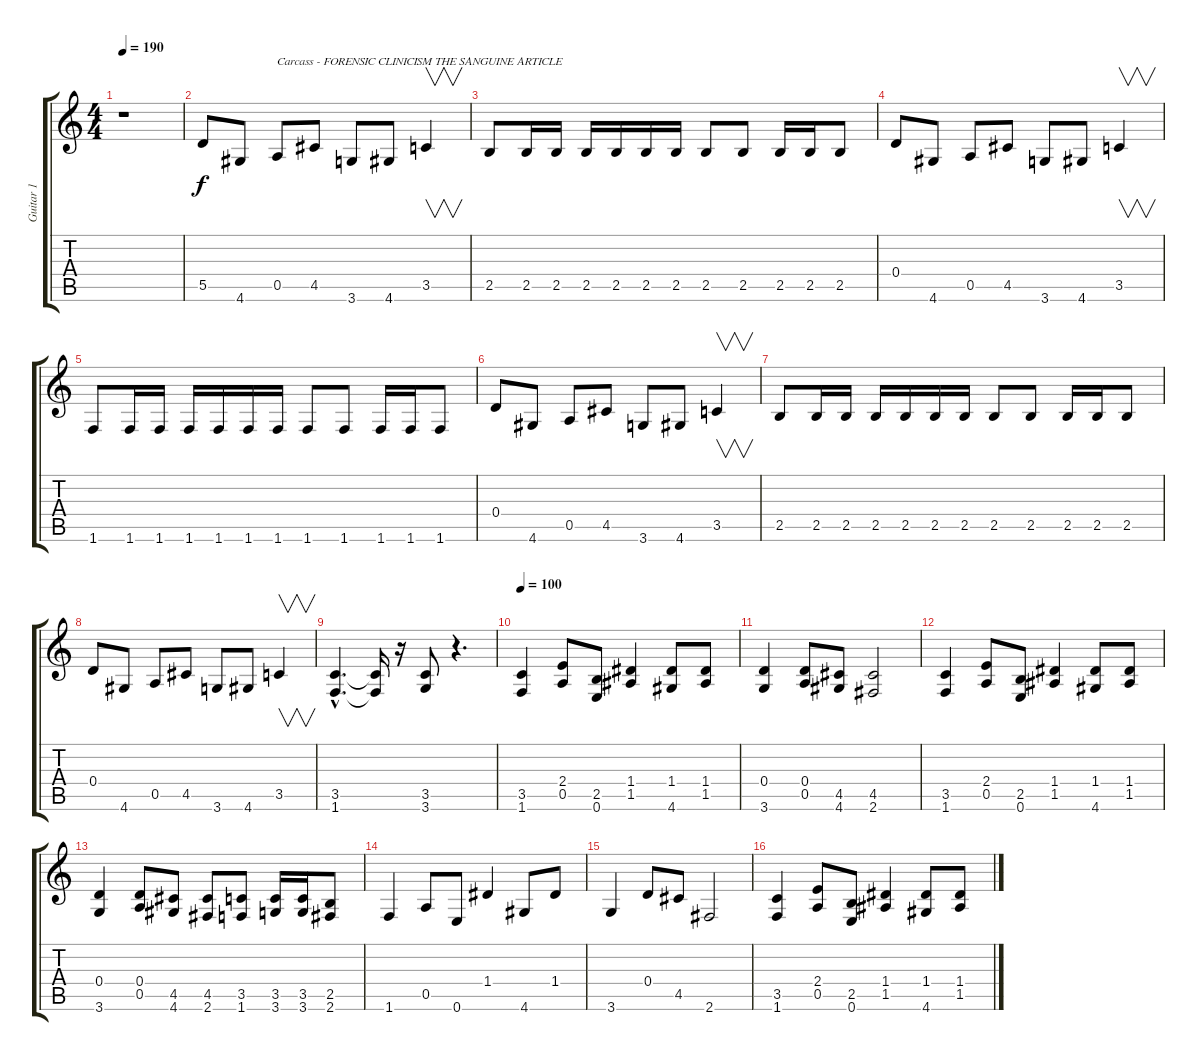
\track ("Guitar 1            " "Guitar 1  ") {instrument overdrivenguitar}
\staff {score tabs}
\tuning (E4 B3 G3 D3 A2 E2) {hide}
\ts (4 4)
\tempo 190
\clef g2
\ks c
r.1{dy f instrument overdrivenguitar} |
5.5.8 4.6.8 0.5.8{txt "Carcass - FORENSIC CLINICISM THE SANGUINE ARTICLE"} 4.5.8 3.6.8 4.6.8 3.5.4{v} |
2.5.8 2.5.16 2.5.16 2.5.16 2.5.16 2.5.16 2.5.16 2.5.8 2.5.8 2.5.16 2.5.16 2.5.8 |
0.4.8 4.6.8 0.5.8 4.5.8 3.6.8 4.6.8 3.5.4{v} |
1.6.8 1.6.16 1.6.16 1.6.16 1.6.16 1.6.16 1.6.16 1.6.8 1.6.8 1.6.16 1.6.16 1.6.8 |
0.4.8 4.6.8 0.5.8 4.5.8 3.6.8 4.6.8 3.5.4{v} |
2.5.8 2.5.16 2.5.16 2.5.16 2.5.16 2.5.16 2.5.16 2.5.8 2.5.8 2.5.16 2.5.16 2.5.8 |
0.4.8 4.6.8 0.5.8 4.5.8 3.6.8 4.6.8 3.5.4{v} |
(3.5{hac} 1.6{hac}).4{d} (3.5{t} 1.6{t}).16 r.16 (3.5 3.6).8 r.4{d} |
\tempo 100
(3.5 1.6).4 (2.4 0.5).8 (2.5 0.6).8 (1.4 1.5).4 (1.4 4.6).8 (1.4 1.5).8 |
(0.4 3.6).4 (0.4 0.5).8 (4.5 4.6).8 (4.5 2.6).2 |
(3.5 1.6).4 (2.4 0.5).8 (2.5 0.6).8 (1.4 1.5).4 (1.4 4.6).8 (1.4 1.5).8 |
(0.4 3.6).4 (0.4 0.5).8 (4.5 4.6).8 (4.5 2.6).8 (3.5 1.6).8 (3.5 3.6).16 (3.5 3.6).16 (2.5 2.6).8 |
1.6.4 0.5.8 0.6.8 1.4.4 4.6.8 1.4.8 |
3.6.4 0.4.8 4.5.8 2.6.2 |
(3.5 1.6).4 (2.4 0.5).8 (2.5 0.6).8 (1.4 1.5).4 (1.4 4.6).8 (1.4 1.5).8
